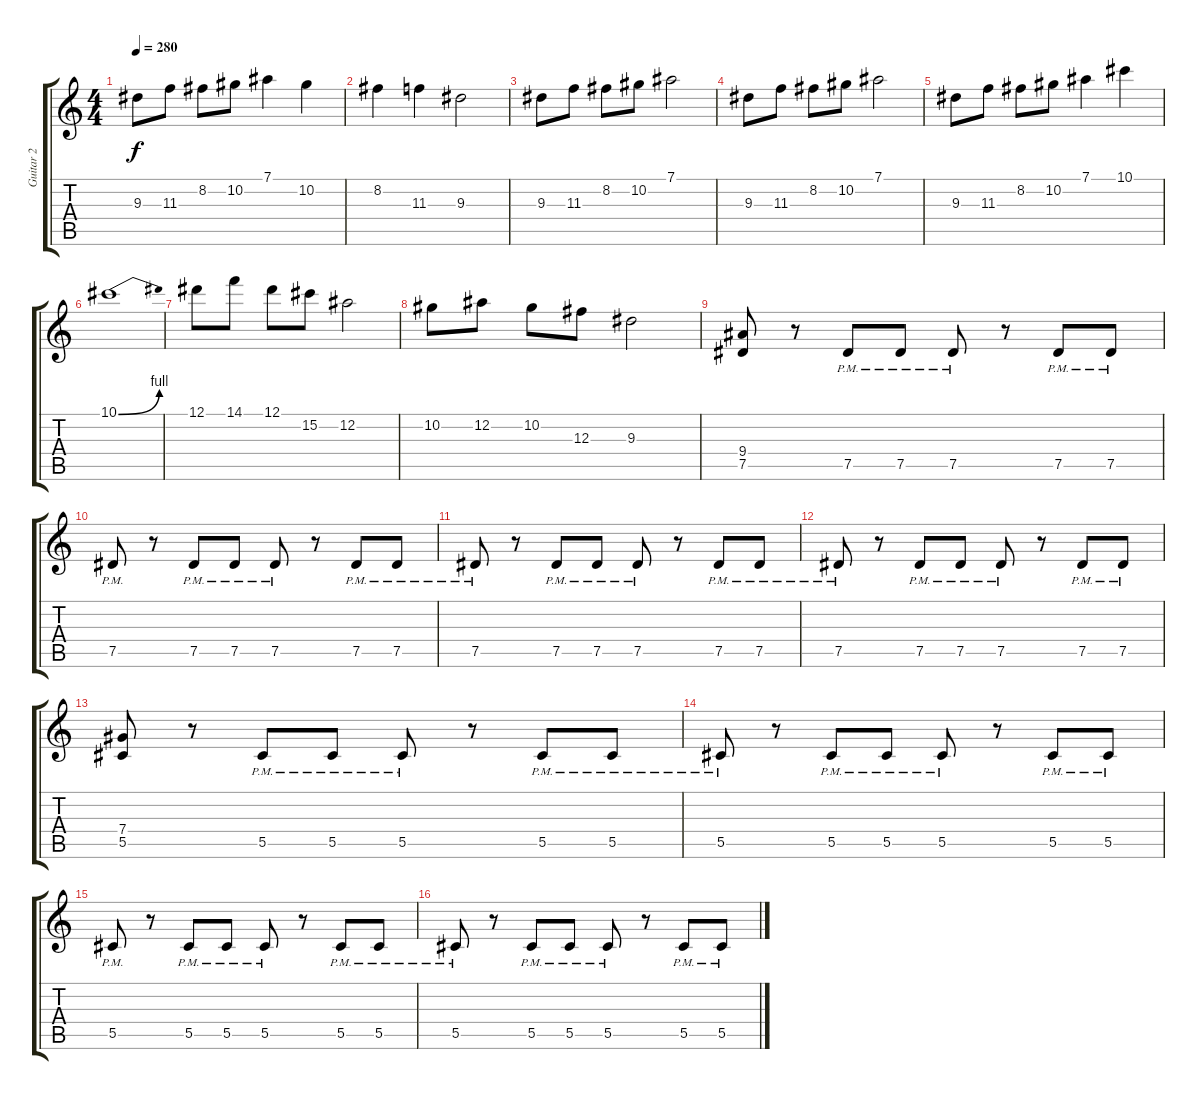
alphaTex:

\track ("Guitar 2" "Guitar 2") {instrument overdrivenguitar}
\staff {score tabs}
\tuning (Eb4 Bb3 Gb3 Db3 Ab2 Eb2) {hide}
\ts (4 4)
\tempo 280
\clef g2
\ks c
9.3.8{dy f} 11.3.8 8.2.8 10.2.8 7.1.4 10.2.4 |
8.2.4 11.3.4 9.3.2 |
9.3.8 11.3.8 8.2.8 10.2.8 7.1.2 |
9.3.8 11.3.8 8.2.8 10.2.8 7.1.2 |
9.3.8 11.3.8 8.2.8 10.2.8 7.1.4 10.1.4 |
10.1{be (bend 0 0 60 4)}.1 |
12.1.8 14.1.8 12.1.8 15.2.8 12.2.2 |
10.2.8 12.2.8 10.2.8 12.3.8 9.3.2 |
(9.4 7.5).8 r.8 7.5{pm}.8 7.5{pm}.8 7.5{pm}.8 r.8 7.5{pm}.8 7.5{pm}.8 |
7.5{pm}.8 r.8 7.5{pm}.8 7.5{pm}.8 7.5{pm}.8 r.8 7.5{pm}.8 7.5{pm}.8 |
7.5{pm}.8 r.8 7.5{pm}.8 7.5{pm}.8 7.5{pm}.8 r.8 7.5{pm}.8 7.5{pm}.8 |
7.5{pm}.8 r.8 7.5{pm}.8 7.5{pm}.8 7.5{pm}.8 r.8 7.5{pm}.8 7.5{pm}.8 |
(7.4 5.5).8 r.8 5.5{pm}.8 5.5{pm}.8 5.5{pm}.8 r.8 5.5{pm}.8 5.5{pm}.8 |
5.5{pm}.8 r.8 5.5{pm}.8 5.5{pm}.8 5.5{pm}.8 r.8 5.5{pm}.8 5.5{pm}.8 |
5.5{pm}.8 r.8 5.5{pm}.8 5.5{pm}.8 5.5{pm}.8 r.8 5.5{pm}.8 5.5{pm}.8 |
5.5{pm}.8 r.8 5.5{pm}.8 5.5{pm}.8 5.5{pm}.8 r.8 5.5{pm}.8 5.5{pm}.8
